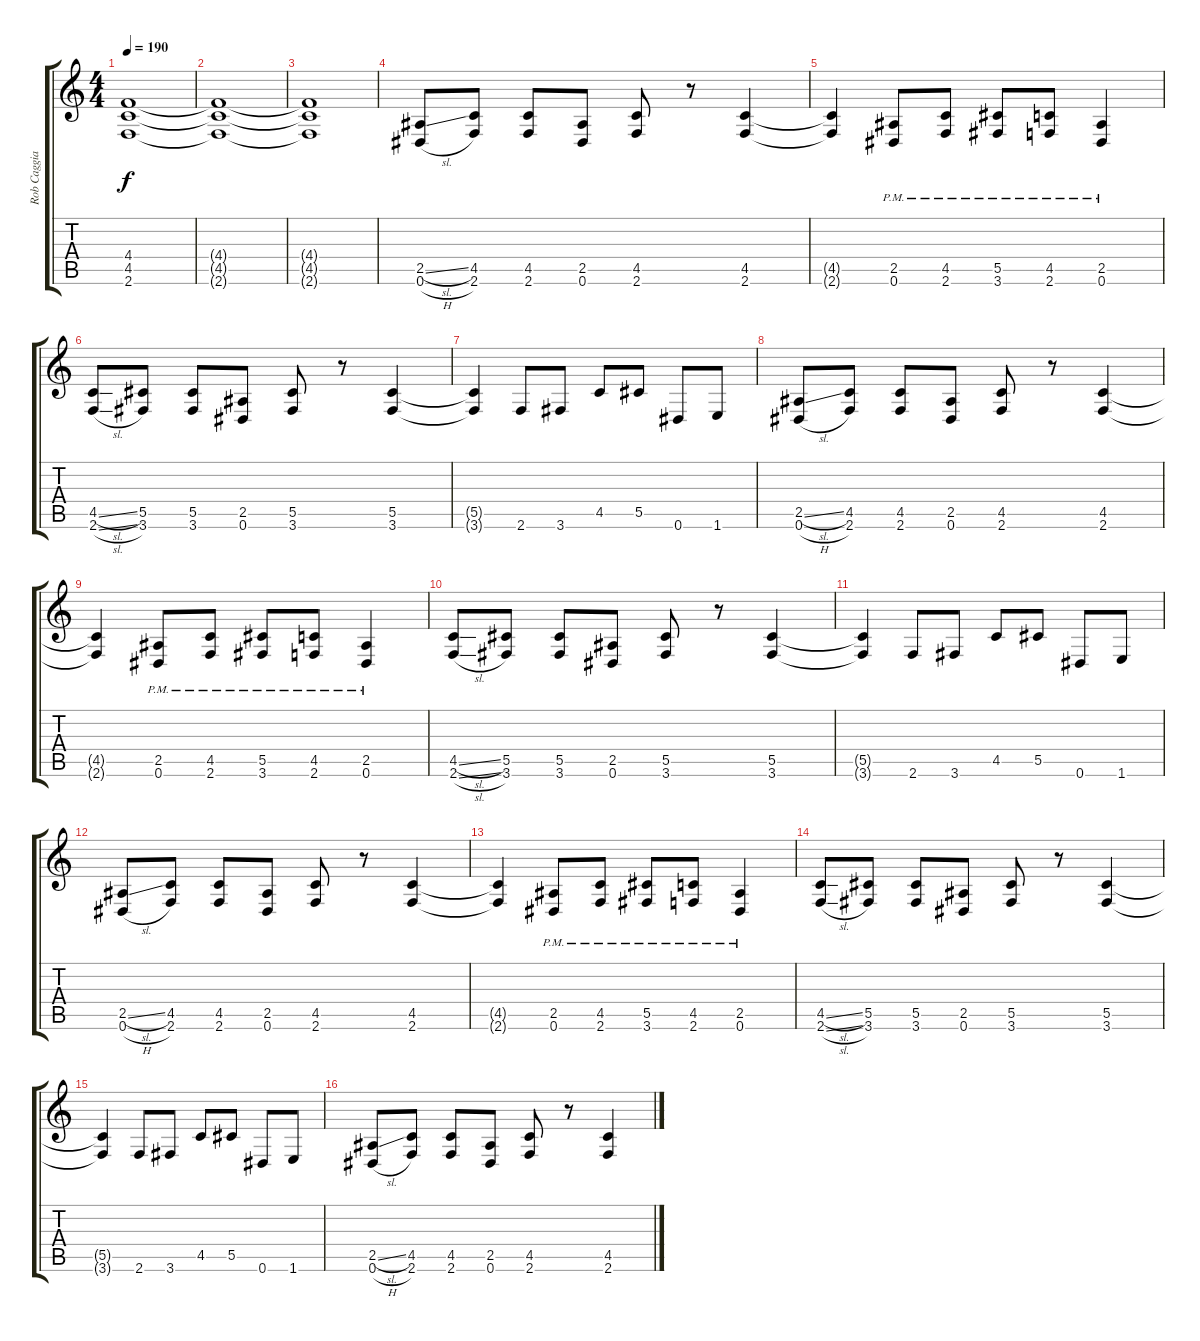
\track ("Rob Caggiano" "Rob Caggia") {instrument distortionguitar}
\staff {score tabs}
\tuning (Eb4 Bb3 Gb3 Db3 Ab2 Eb2) {hide}
\ts (4 4)
\tempo 190
\clef g2
\ks c
(4.4{t} 4.5{t} 2.6{t}).1{dy f} |
(4.4{t} 4.5{t} 2.6{t}).1 |
(4.4{t} 4.5{t} 2.6{t}).1 |
(2.5{sl} 0.6{h}).8 (4.5 2.6).8 (4.5 2.6).8 (2.5 0.6).8 (4.5 2.6).8 r.8 (4.5 2.6).4 |
(4.5{t} 2.6{t}).4 (2.5{pm} 0.6{pm}).8 (4.5{pm} 2.6{pm}).8 (5.5{pm} 3.6{pm}).8 (4.5{pm} 2.6{pm}).8 (2.5{pm} 0.6{pm}).4 |
(4.5{sl} 2.6{sl}).8 (5.5 3.6).8 (5.5 3.6).8 (2.5 0.6).8 (5.5 3.6).8 r.8 (5.5 3.6).4 |
(5.5{t} 3.6{t}).4 2.6.8 3.6.8 4.5.8 5.5.8 0.6.8 1.6.8 |
(2.5{sl} 0.6{h}).8 (4.5 2.6).8 (4.5 2.6).8 (2.5 0.6).8 (4.5 2.6).8 r.8 (4.5 2.6).4 |
(4.5{t} 2.6{t}).4 (2.5{pm} 0.6{pm}).8 (4.5{pm} 2.6{pm}).8 (5.5{pm} 3.6{pm}).8 (4.5{pm} 2.6{pm}).8 (2.5{pm} 0.6{pm}).4 |
(4.5{sl} 2.6{sl}).8 (5.5 3.6).8 (5.5 3.6).8 (2.5 0.6).8 (5.5 3.6).8 r.8 (5.5 3.6).4 |
(5.5{t} 3.6{t}).4 2.6.8 3.6.8 4.5.8 5.5.8 0.6.8 1.6.8 |
(2.5{sl} 0.6{h}).8 (4.5 2.6).8 (4.5 2.6).8 (2.5 0.6).8 (4.5 2.6).8 r.8 (4.5 2.6).4 |
(4.5{t} 2.6{t}).4 (2.5{pm} 0.6{pm}).8 (4.5{pm} 2.6{pm}).8 (5.5{pm} 3.6{pm}).8 (4.5{pm} 2.6{pm}).8 (2.5{pm} 0.6{pm}).4 |
(4.5{sl} 2.6{sl}).8 (5.5 3.6).8 (5.5 3.6).8 (2.5 0.6).8 (5.5 3.6).8 r.8 (5.5 3.6).4 |
(5.5{t} 3.6{t}).4 2.6.8 3.6.8 4.5.8 5.5.8 0.6.8 1.6.8 |
(2.5{sl} 0.6{h}).8 (4.5 2.6).8 (4.5 2.6).8 (2.5 0.6).8 (4.5 2.6).8 r.8 (4.5 2.6).4
